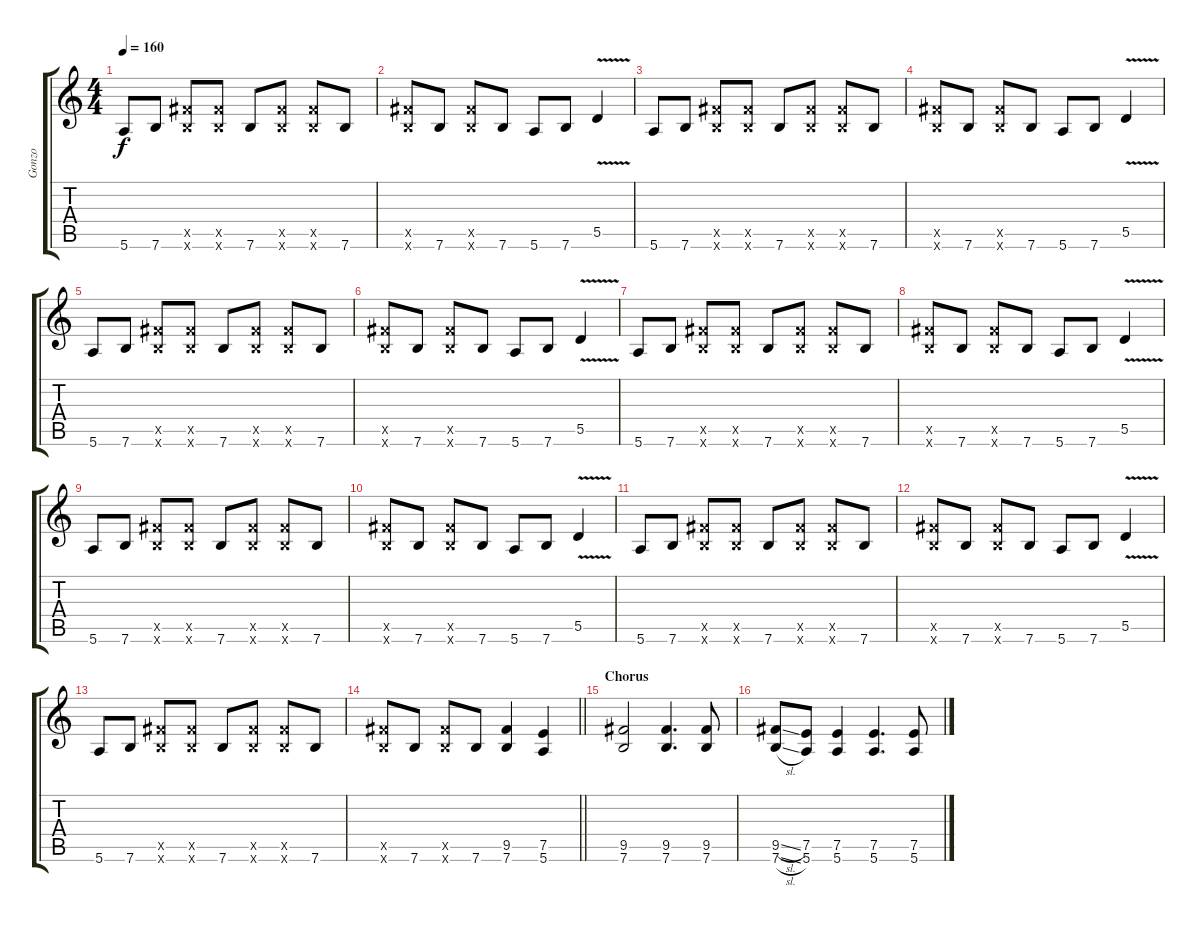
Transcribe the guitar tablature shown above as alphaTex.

\track ("Gonzo" "Gonzo") {instrument distortionguitar}
\staff {score tabs}
\tuning (E4 B3 G3 D3 A2 E2) {hide}
\ts (4 4)
\tempo 160
\clef g2
\ks c
5.6.8{dy f} 7.6.8 (9.5{x} 7.6{x}).8 (9.5{x} 7.6{x}).8 7.6.8 (9.5{x} 7.6{x}).8 (9.5{x} 7.6{x}).8 7.6.8 |
(9.5{x} 7.6{x}).8 7.6.8 (9.5{x} 7.6{x}).8 7.6.8 5.6.8 7.6.8 5.5{v}.4 |
5.6.8{volume 13} 7.6.8 (9.5{x} 7.6{x}).8 (9.5{x} 7.6{x}).8 7.6.8 (9.5{x} 7.6{x}).8 (9.5{x} 7.6{x}).8 7.6.8 |
(9.5{x} 7.6{x}).8 7.6.8 (9.5{x} 7.6{x}).8 7.6.8 5.6.8 7.6.8 5.5{v}.4 |
5.6.8 7.6.8 (9.5{x} 7.6{x}).8 (9.5{x} 7.6{x}).8 7.6.8 (9.5{x} 7.6{x}).8 (9.5{x} 7.6{x}).8 7.6.8 |
(9.5{x} 7.6{x}).8 7.6.8 (9.5{x} 7.6{x}).8 7.6.8 5.6.8 7.6.8 5.5{v}.4 |
5.6.8{volume 15} 7.6.8 (9.5{x} 7.6{x}).8 (9.5{x} 7.6{x}).8 7.6.8 (9.5{x} 7.6{x}).8 (9.5{x} 7.6{x}).8 7.6.8 |
(9.5{x} 7.6{x}).8 7.6.8 (9.5{x} 7.6{x}).8 7.6.8 5.6.8 7.6.8 5.5{v}.4 |
5.6.8 7.6.8 (9.5{x} 7.6{x}).8 (9.5{x} 7.6{x}).8 7.6.8 (9.5{x} 7.6{x}).8 (9.5{x} 7.6{x}).8 7.6.8 |
(9.5{x} 7.6{x}).8 7.6.8 (9.5{x} 7.6{x}).8 7.6.8 5.6.8 7.6.8 5.5{v}.4 |
5.6.8 7.6.8 (9.5{x} 7.6{x}).8 (9.5{x} 7.6{x}).8 7.6.8 (9.5{x} 7.6{x}).8 (9.5{x} 7.6{x}).8 7.6.8 |
(9.5{x} 7.6{x}).8 7.6.8 (9.5{x} 7.6{x}).8 7.6.8 5.6.8 7.6.8 5.5{v}.4 |
5.6.8 7.6.8 (9.5{x} 7.6{x}).8 (9.5{x} 7.6{x}).8 7.6.8 (9.5{x} 7.6{x}).8 (9.5{x} 7.6{x}).8 7.6.8 |
\barLineRight lightlight
(9.5{x} 7.6{x}).8 7.6.8 (9.5{x} 7.6{x}).8 7.6.8 (9.5 7.6).4 (7.5 5.6).4 |
\section ("" "Chorus")
(9.5 7.6).2 (9.5 7.6).4{d} (9.5 7.6).8 |
(9.5{sl} 7.6{sl}).8 (7.5 5.6).8 (7.5 5.6).4 (7.5 5.6).4{d} (7.5 5.6).8
